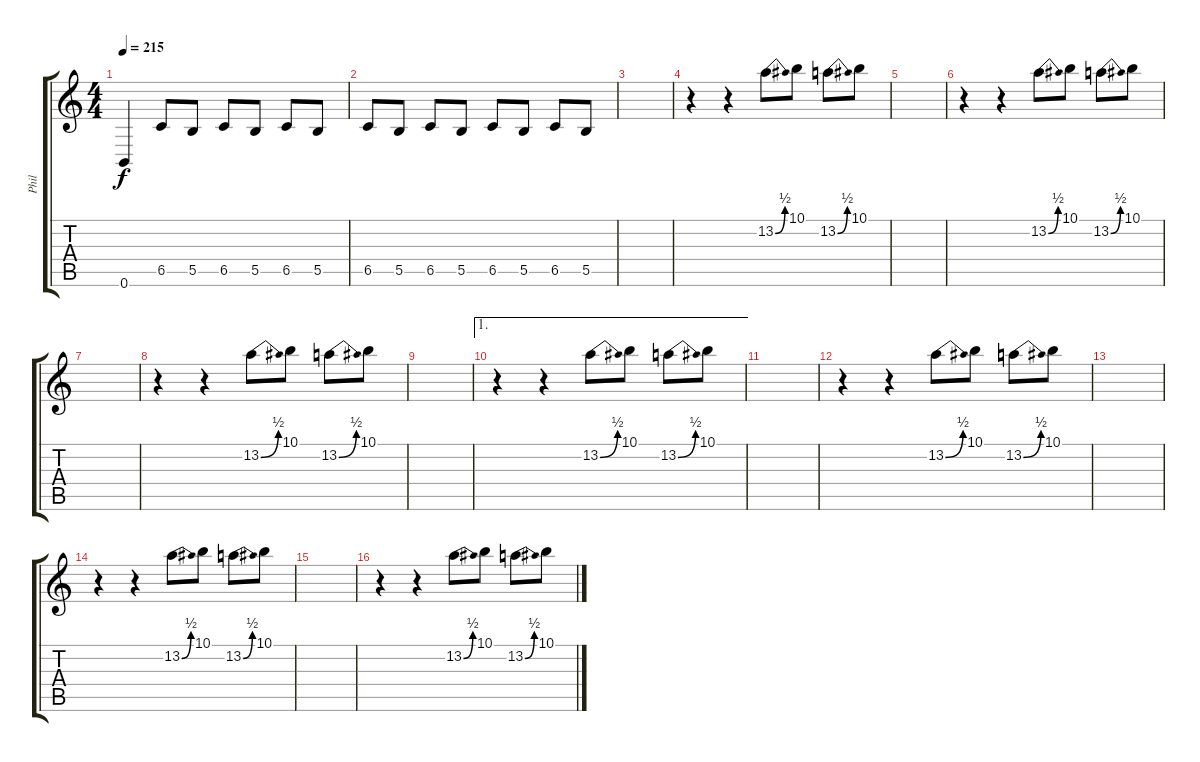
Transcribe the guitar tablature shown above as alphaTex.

\track ("Phil" "Phil") {instrument overdrivenguitar}
\staff {score tabs}
\tuning (Db4 Ab3 E3 B2 Gb2 B1) {hide}
\ts (4 4)
\tempo 215
\clef g2
\ks c
0.6.4{dy f} 6.5.8 5.5.8 6.5.8 5.5.8 6.5.8 5.5.8 |
6.5.8 5.5.8 6.5.8 5.5.8 6.5.8 5.5.8 6.5.8 5.5.8 |
|
r.4 r.4 13.2{be (bend 0 0 60 2)}.8 10.1.8 13.2{be (bend 0 0 60 2)}.8 10.1.8 |
|
r.4 r.4 13.2{be (bend 0 0 60 2)}.8 10.1.8 13.2{be (bend 0 0 60 2)}.8 10.1.8 |
|
r.4 r.4 13.2{be (bend 0 0 60 2)}.8 10.1.8 13.2{be (bend 0 0 60 2)}.8 10.1.8 |
|
\ae 1
r.4 r.4 13.2{be (bend 0 0 60 2)}.8 10.1.8 13.2{be (bend 0 0 60 2)}.8 10.1.8 |
|
r.4 r.4 13.2{be (bend 0 0 60 2)}.8 10.1.8 13.2{be (bend 0 0 60 2)}.8 10.1.8 |
|
r.4 r.4 13.2{be (bend 0 0 60 2)}.8 10.1.8 13.2{be (bend 0 0 60 2)}.8 10.1.8 |
|
r.4 r.4 13.2{be (bend 0 0 60 2)}.8 10.1.8 13.2{be (bend 0 0 60 2)}.8 10.1.8
